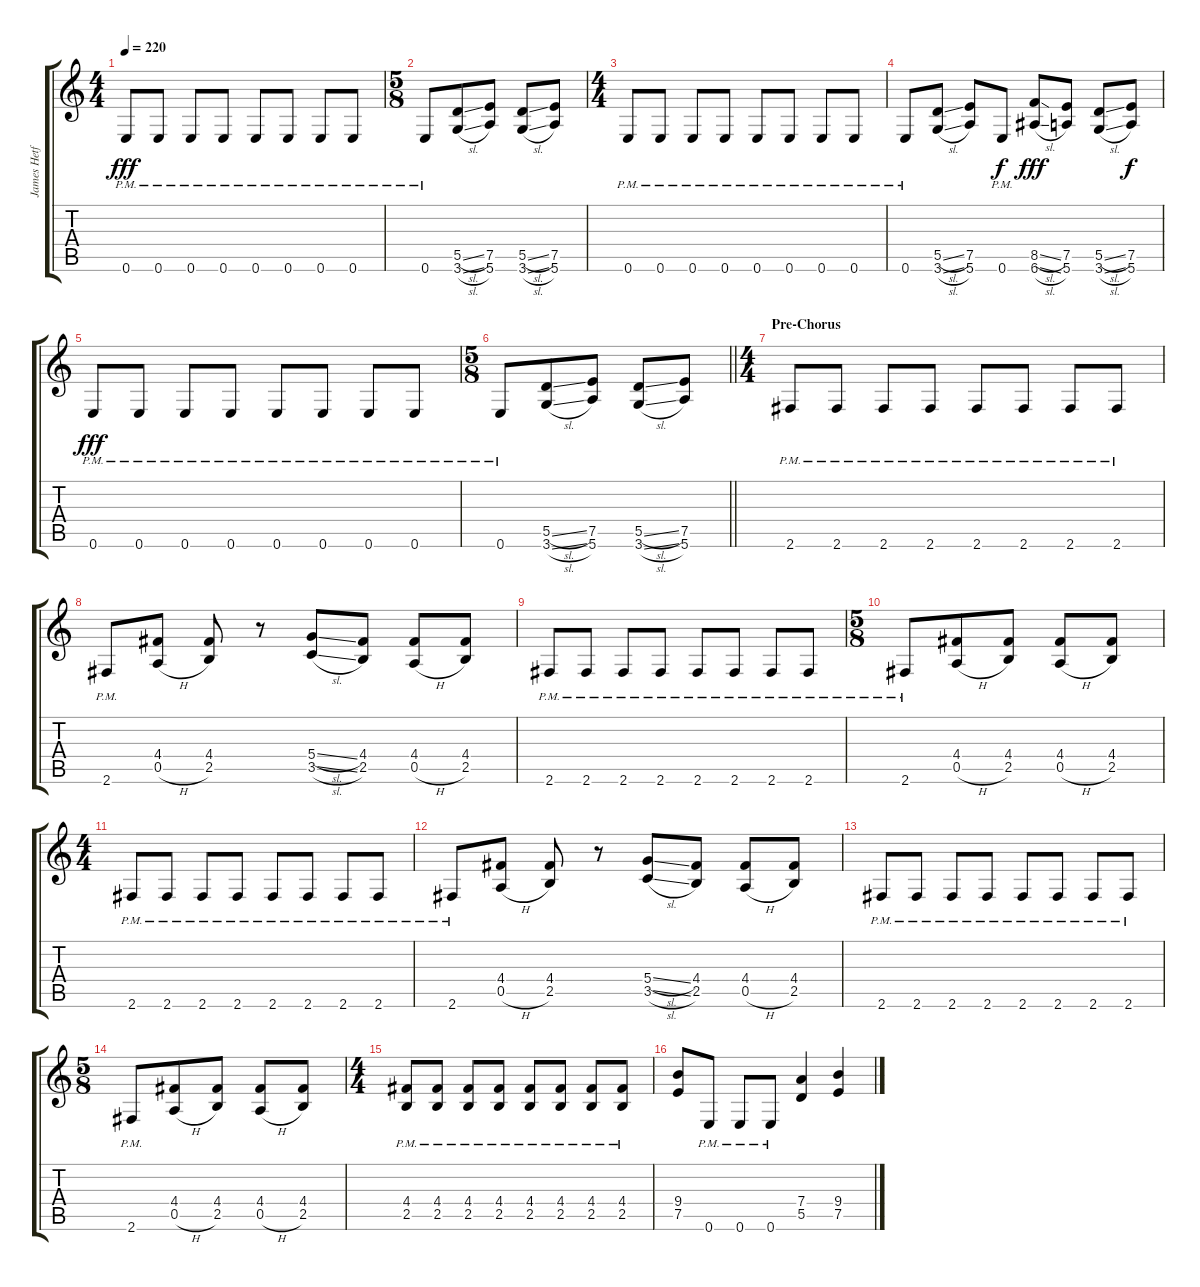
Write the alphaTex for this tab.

\track ("James Hetfield" "James Hetf") {instrument distortionguitar}
\staff {score tabs}
\tuning (E4 B3 G3 D3 A2 E2) {hide}
\ts (4 4)
\tempo 220
\clef g2
\ks c
0.6{pm}.8{dy fff} 0.6{pm}.8 0.6{pm}.8 0.6{pm}.8 0.6{pm}.8 0.6{pm}.8 0.6{pm}.8 0.6{pm}.8 |
\ts (5 8)
0.6{pm}.8 (5.5{sl} 3.6{sl}).8 (7.5 5.6).8 (5.5{sl} 3.6{sl}).8 (7.5 5.6).8 |
\ts (4 4)
0.6{pm}.8 0.6{pm}.8 0.6{pm}.8 0.6{pm}.8 0.6{pm}.8 0.6{pm}.8 0.6{pm}.8 0.6{pm}.8 |
0.6{pm}.8 (5.5{sl} 3.6{sl}).8 (7.5 5.6).8 0.6{pm}.8{dy f} (8.5{sl} 6.6{sl}).8{dy fff} (7.5 5.6).8 (5.5{sl} 3.6{sl}).8 (7.5 5.6).8{dy f} |
0.6{pm}.8{dy fff} 0.6{pm}.8 0.6{pm}.8 0.6{pm}.8 0.6{pm}.8 0.6{pm}.8 0.6{pm}.8 0.6{pm}.8 |
\ts (5 8)
\barLineRight lightlight
0.6{pm}.8 (5.5{sl} 3.6{sl}).8 (7.5 5.6).8 (5.5{sl} 3.6{sl}).8 (7.5 5.6).8 |
\ts (4 4)
\section ("" "Pre-Chorus")
2.6{pm}.8 2.6{pm}.8 2.6{pm}.8 2.6{pm}.8 2.6{pm}.8 2.6{pm}.8 2.6{pm}.8 2.6{pm}.8 |
2.6{pm}.8 (4.4 0.5{h}).8 (4.4 2.5).8 r.8 (5.4{sl} 3.5{sl}).8 (4.4 2.5).8 (4.4 0.5{h}).8 (4.4 2.5).8 |
2.6{pm}.8 2.6{pm}.8 2.6{pm}.8 2.6{pm}.8 2.6{pm}.8 2.6{pm}.8 2.6{pm}.8 2.6{pm}.8 |
\ts (5 8)
2.6{pm}.8 (4.4 0.5{h}).8 (4.4 2.5).8 (4.4 0.5{h}).8 (4.4 2.5).8 |
\ts (4 4)
2.6{pm}.8 2.6{pm}.8 2.6{pm}.8 2.6{pm}.8 2.6{pm}.8 2.6{pm}.8 2.6{pm}.8 2.6{pm}.8 |
2.6{pm}.8 (4.4 0.5{h}).8 (4.4 2.5).8 r.8 (5.4{sl} 3.5{sl}).8 (4.4 2.5).8 (4.4 0.5{h}).8 (4.4 2.5).8 |
2.6{pm}.8 2.6{pm}.8 2.6{pm}.8 2.6{pm}.8 2.6{pm}.8 2.6{pm}.8 2.6{pm}.8 2.6{pm}.8 |
\ts (5 8)
2.6{pm}.8 (4.4 0.5{h}).8 (4.4 2.5).8 (4.4 0.5{h}).8 (4.4 2.5).8 |
\ts (4 4)
(4.4{pm} 2.5).8 (4.4{pm} 2.5).8 (4.4{pm} 2.5).8 (4.4{pm} 2.5).8 (4.4{pm} 2.5).8 (4.4{pm} 2.5).8 (4.4{pm} 2.5).8 (4.4{pm} 2.5).8 |
(9.4 7.5).8 0.6{pm}.8 0.6{pm}.8 0.6{pm}.8 (7.4 5.5).4 (9.4 7.5).4
